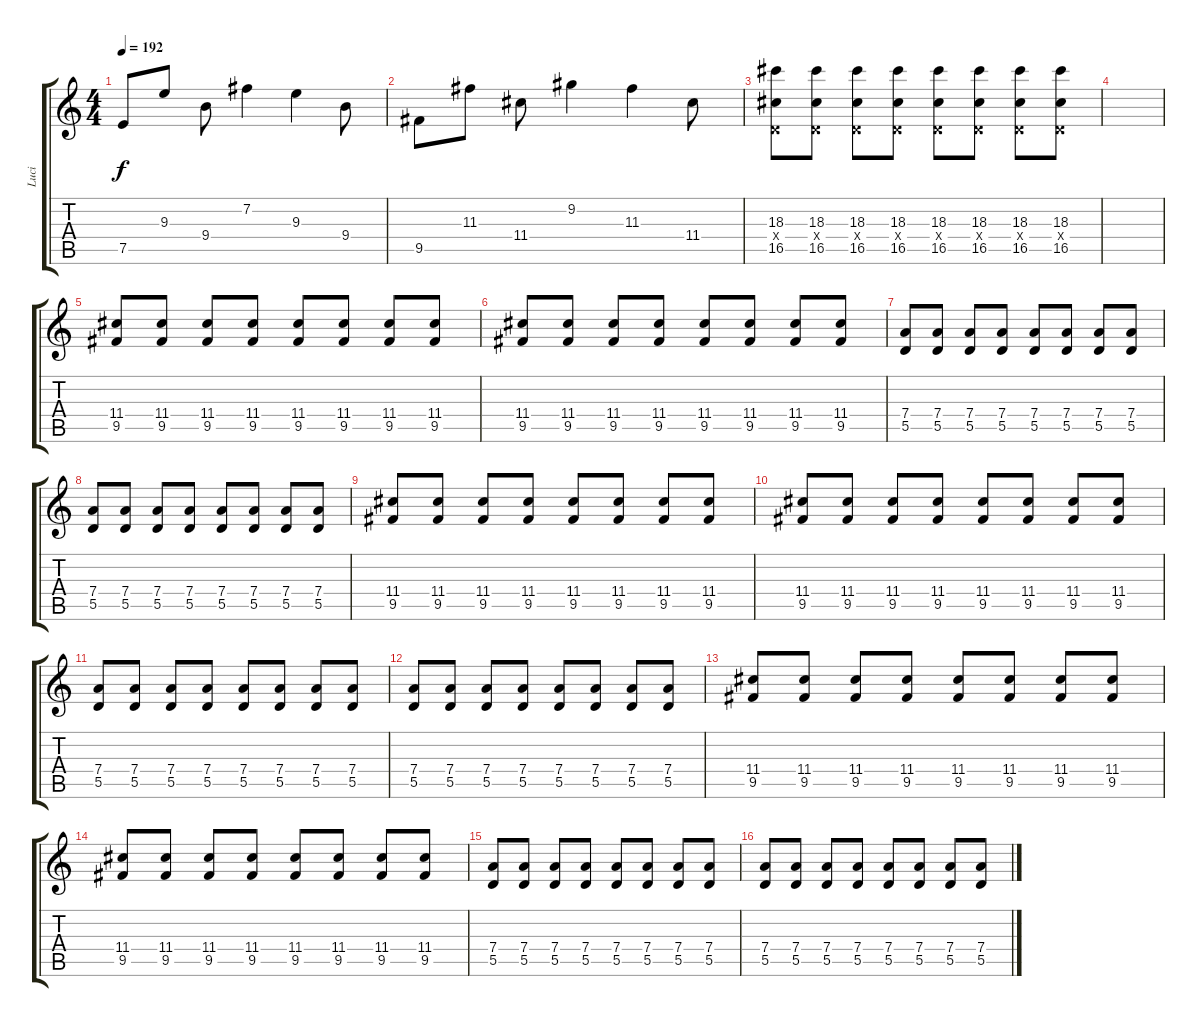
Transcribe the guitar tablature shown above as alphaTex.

\track ("Luci" "Luci") {instrument electricguitarjazz}
\staff {score tabs}
\tuning (E4 B3 G3 D3 A2 D2) {hide}
\ts (4 4)
\tempo 192
\clef g2
\ks c
7.5.8{dy f} 9.3.8 9.4.8 7.2.4 9.3.4 9.4.8 |
9.5.8 11.3.8 11.4.8 9.2.4 11.3.4 11.4.8 |
(18.3 0.4{x} 16.5).8 (18.3 0.4{x} 16.5).8 (18.3 0.4{x} 16.5).8 (18.3 0.4{x} 16.5).8 (18.3 0.4{x} 16.5).8 (18.3 0.4{x} 16.5).8 (18.3 0.4{x} 16.5).8 (18.3 0.4{x} 16.5).8 |
|
(11.4 9.5).8{instrument electricguitarmuted} (11.4 9.5).8 (11.4 9.5).8 (11.4 9.5).8 (11.4 9.5).8 (11.4 9.5).8 (11.4 9.5).8 (11.4 9.5).8 |
(11.4 9.5).8 (11.4 9.5).8 (11.4 9.5).8 (11.4 9.5).8 (11.4 9.5).8 (11.4 9.5).8 (11.4 9.5).8 (11.4 9.5).8 |
(7.4 5.5).8 (7.4 5.5).8 (7.4 5.5).8 (7.4 5.5).8 (7.4 5.5).8 (7.4 5.5).8 (7.4 5.5).8 (7.4 5.5).8 |
(7.4 5.5).8 (7.4 5.5).8 (7.4 5.5).8 (7.4 5.5).8 (7.4 5.5).8 (7.4 5.5).8 (7.4 5.5).8 (7.4 5.5).8 |
(11.4 9.5).8{instrument electricguitarmuted} (11.4 9.5).8 (11.4 9.5).8 (11.4 9.5).8 (11.4 9.5).8 (11.4 9.5).8 (11.4 9.5).8 (11.4 9.5).8 |
(11.4 9.5).8 (11.4 9.5).8 (11.4 9.5).8 (11.4 9.5).8 (11.4 9.5).8 (11.4 9.5).8 (11.4 9.5).8 (11.4 9.5).8 |
(7.4 5.5).8 (7.4 5.5).8 (7.4 5.5).8 (7.4 5.5).8 (7.4 5.5).8 (7.4 5.5).8 (7.4 5.5).8 (7.4 5.5).8 |
(7.4 5.5).8 (7.4 5.5).8 (7.4 5.5).8 (7.4 5.5).8 (7.4 5.5).8 (7.4 5.5).8 (7.4 5.5).8 (7.4 5.5).8 |
(11.4 9.5).8{instrument electricguitarmuted} (11.4 9.5).8 (11.4 9.5).8 (11.4 9.5).8 (11.4 9.5).8 (11.4 9.5).8 (11.4 9.5).8 (11.4 9.5).8 |
(11.4 9.5).8 (11.4 9.5).8 (11.4 9.5).8 (11.4 9.5).8 (11.4 9.5).8 (11.4 9.5).8 (11.4 9.5).8 (11.4 9.5).8 |
(7.4 5.5).8 (7.4 5.5).8 (7.4 5.5).8 (7.4 5.5).8 (7.4 5.5).8 (7.4 5.5).8 (7.4 5.5).8 (7.4 5.5).8 |
(7.4 5.5).8 (7.4 5.5).8 (7.4 5.5).8 (7.4 5.5).8 (7.4 5.5).8 (7.4 5.5).8 (7.4 5.5).8 (7.4 5.5).8
